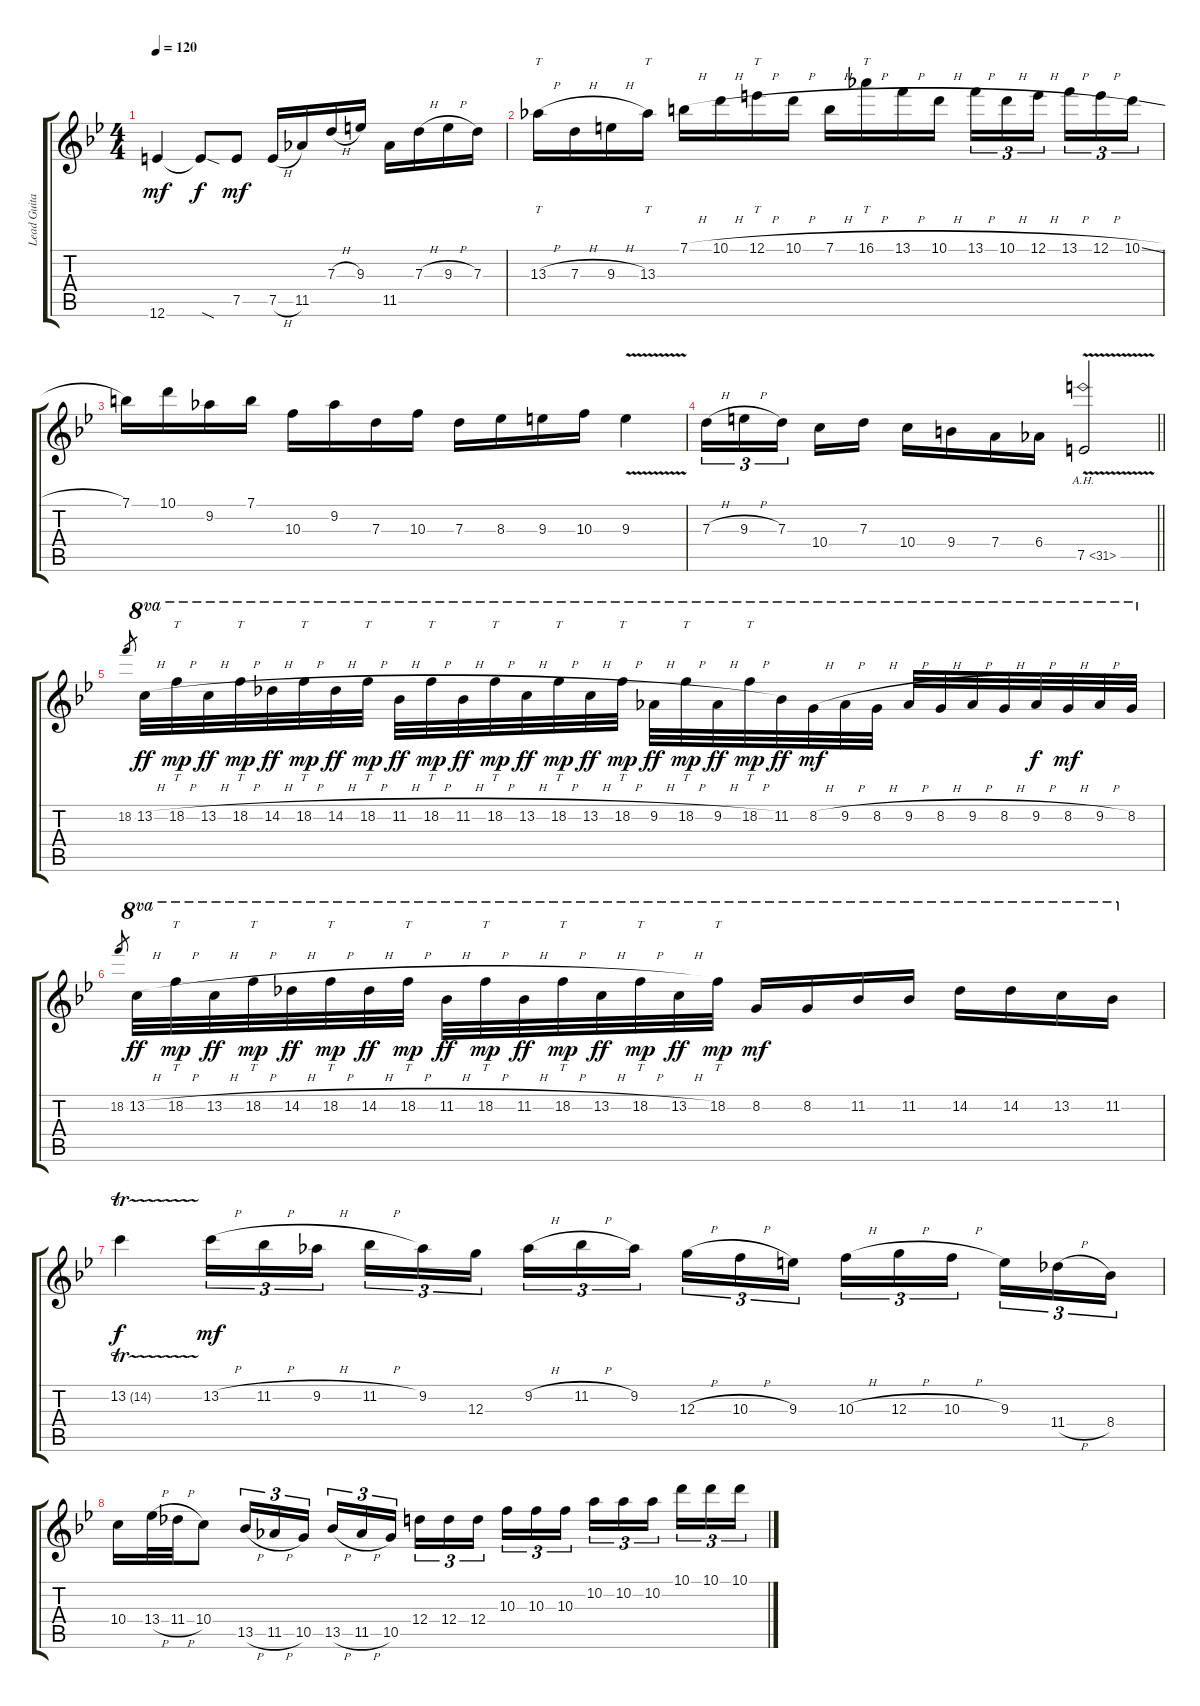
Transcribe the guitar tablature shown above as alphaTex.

\track ("Lead Guitar A" "Lead Guita") {instrument distortionguitar}
\staff {score tabs}
\tuning (E4 B3 G3 D3 A2 E2) {hide}
\ts (4 4)
\tempo 120
\clef g2
\ks gminor
12.6.4{dy mf} 12.6{sod t}.8{dy f} 7.5.8{dy mf} 7.5{h}.16 11.5.16 7.3{h}.16 9.3.16 11.5.16 7.3{h}.16 9.3{h}.16 7.3.16 |
13.3{h}.16{tt} 7.3{h}.16 9.3{h}.16 13.3.16{tt} 7.1{h}.16 10.1{h}.16 12.1{h}.16{tt} 10.1{h}.16 7.1{h}.16 16.1{h}.16{tt} 13.1{h}.16 10.1{h}.16 13.1{h}.16{tu (3 2)} 10.1{h}.16{tu (3 2)} 12.1{h}.16{tu (3 2) beam splitsecondary} 13.1{h}.16{tu (3 2)} 12.1{h}.16{tu (3 2)} 10.1{sl}.16{tu (3 2)} |
7.1.16 10.1.16 9.2.16 7.1.16 10.3.16 9.2.16 7.3.16 10.3.16 7.3.16 8.3.16 9.3.16 10.3.16 9.3{v}.4 |
\barLineRight lightlight
7.3{h}.16{tu (3 2)} 9.3{h}.16{tu (3 2)} 7.3.16{tu (3 2) beam splitsecondary} 10.4.16 7.3.16 10.4.16 9.4.16 7.4.16 6.4.16 7.5{ah 24 v}.2 |
\section ("" "")
18.2.8{gr} 13.2{h}.32{ot 8va dy ff} 18.2{h}.32{tt ot 8va dy mp} 13.2{h}.32{ot 8va dy ff} 18.2{h}.32{tt ot 8va dy mp} 14.2{h}.32{ot 8va dy ff} 18.2{h}.32{tt ot 8va dy mp} 14.2{h}.32{ot 8va dy ff} 18.2{h}.32{tt ot 8va dy mp} 11.2{h}.32{ot 8va dy ff} 18.2{h}.32{tt ot 8va dy mp} 11.2{h}.32{ot 8va dy ff} 18.2{h}.32{tt ot 8va dy mp} 13.2{h}.32{ot 8va dy ff} 18.2{h}.32{tt ot 8va dy mp} 13.2{h}.32{ot 8va dy ff} 18.2{h}.32{tt ot 8va dy mp} 9.2{h}.32{ot 8va dy ff} 18.2{h}.32{tt ot 8va dy mp} 9.2{h}.32{ot 8va dy ff} 18.2{h}.32{tt ot 8va dy mp} 11.2.32{ot 8va dy ff} 8.2{h}.32{ot 8va dy mf} 9.2{h}.32{ot 8va} 8.2{h}.32{ot 8va} 9.2{h}.32{ot 8va} 8.2{h}.32{ot 8va} 9.2{h}.32{ot 8va} 8.2{h}.32{ot 8va} 9.2{h}.32{ot 8va dy f} 8.2{h}.32{ot 8va dy mf} 9.2{h}.32{ot 8va} 8.2.32{ot 8va} |
18.2.8{gr} 13.2{h}.32{ot 8va dy ff} 18.2{h}.32{tt ot 8va dy mp} 13.2{h}.32{ot 8va dy ff} 18.2{h}.32{tt ot 8va dy mp} 14.2{h}.32{ot 8va dy ff} 18.2{h}.32{tt ot 8va dy mp} 14.2{h}.32{ot 8va dy ff} 18.2{h}.32{tt ot 8va dy mp} 11.2{h}.32{ot 8va dy ff} 18.2{h}.32{tt ot 8va dy mp} 11.2{h}.32{ot 8va dy ff} 18.2{h}.32{tt ot 8va dy mp} 13.2{h}.32{ot 8va dy ff} 18.2{h}.32{tt ot 8va dy mp} 13.2{h}.32{ot 8va dy ff} 18.2.32{tt ot 8va dy mp} 8.2.16{ot 8va dy mf} 8.2.16{ot 8va} 11.2.16{ot 8va} 11.2.16{ot 8va} 14.2.16{ot 8va} 14.2.16{ot 8va} 13.2.16{ot 8va} 11.2.16{ot 8va} |
13.2{tr (14 32)}.4{dy f} 13.2{h}.16{tu (3 2) dy mf} 11.2{h}.16{tu (3 2)} 9.2{h}.16{tu (3 2) beam splitsecondary} 11.2{h}.16{tu (3 2)} 9.2.16{tu (3 2)} 12.3.16{tu (3 2)} 9.2{h}.16{tu (3 2)} 11.2{h}.16{tu (3 2)} 9.2.16{tu (3 2) beam splitsecondary} 12.3{h}.16{tu (3 2)} 10.3{h}.16{tu (3 2)} 9.3.16{tu (3 2)} 10.3{h}.16{tu (3 2)} 12.3{h}.16{tu (3 2)} 10.3{h}.16{tu (3 2) beam splitsecondary} 9.3.16{tu (3 2)} 11.4{h}.16{tu (3 2)} 8.4.16{tu (3 2)} |
10.4.16 13.4{h}.32 11.4{h}.32 10.4.8 13.5{h}.16{tu (3 2)} 11.5{h}.16{tu (3 2)} 10.5.16{tu (3 2) beam splitsecondary} 13.5{h}.16{tu (3 2)} 11.5{h}.16{tu (3 2)} 10.5.16{tu (3 2)} 12.4.16{tu (3 2)} 12.4.16{tu (3 2)} 12.4.16{tu (3 2) beam splitsecondary} 10.3.16{tu (3 2)} 10.3.16{tu (3 2)} 10.3.16{tu (3 2)} 10.2.16{tu (3 2)} 10.2.16{tu (3 2)} 10.2.16{tu (3 2) beam splitsecondary} 10.1.16{tu (3 2)} 10.1.16{tu (3 2)} 10.1.16{tu (3 2)}
